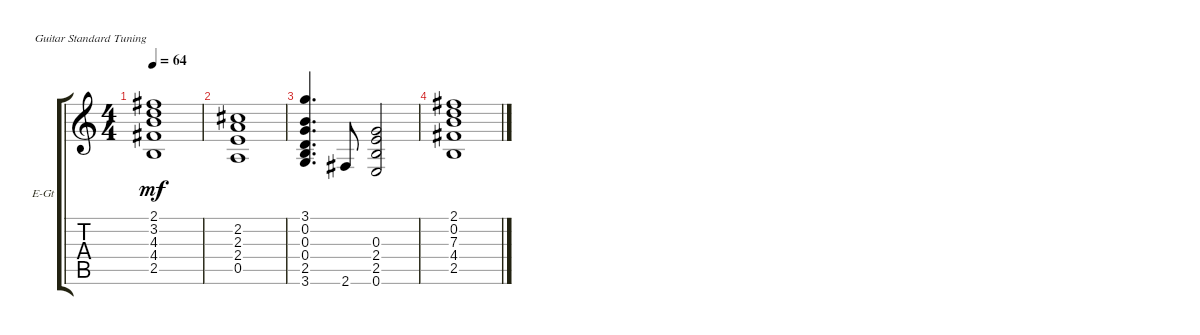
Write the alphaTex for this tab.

\defaultSystemsLayout 4
\bracketExtendMode groupsimilarinstruments
\firstSystemTrackNameOrientation horizontal
\otherSystemsTrackNameOrientation horizontal
\track ("Rythm Guitar" "E-Gt") {instrument electricguitarclean}
\staff {score tabs}
\tuning (E4 B3 G3 D3 A2 E2)
\ts (4 4)
\tempo 64
\clef g2
\ks c
(2.5 4.4 4.3 3.2 2.1).1{dy mf} |
(0.5 2.4 2.3 2.2).1 |
(3.6 2.5 0.4 0.3 0.2 3.1).4{d} 2.6.8 (0.6 2.5 2.4 0.3).2 |
(2.5 4.4 0.2 7.3 2.1).1
